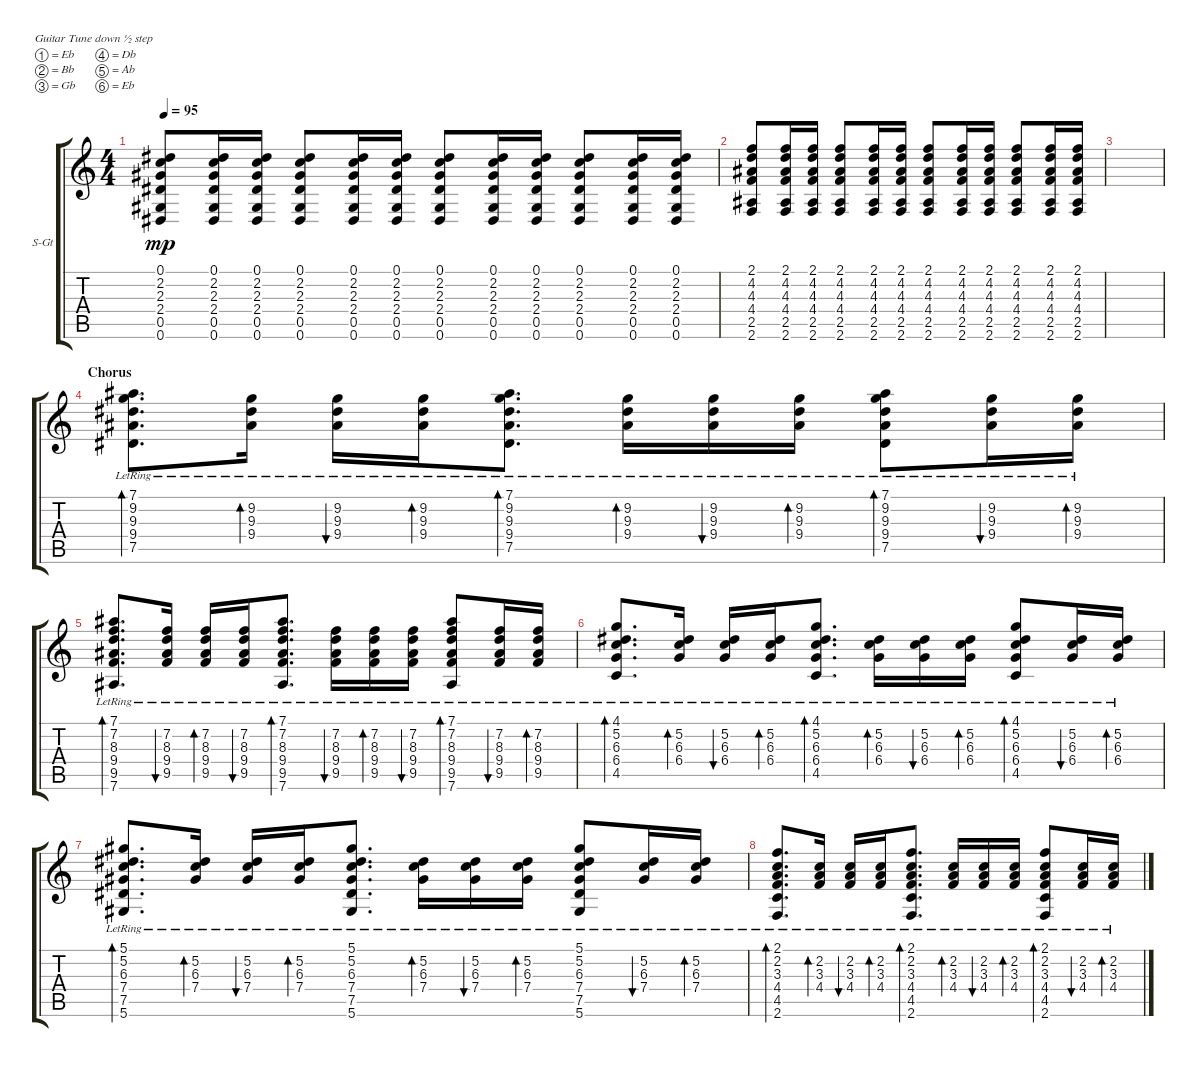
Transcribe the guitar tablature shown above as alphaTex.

\defaultSystemsLayout 4
\bracketExtendMode groupsimilarinstruments
\firstSystemTrackNameOrientation horizontal
\otherSystemsTrackNameOrientation horizontal
\track ("Gitar 1 [Toru]" "S-Gt") {instrument acousticguitarsteel}
\staff {score tabs}
\tuning (Eb4 Bb3 Gb3 Db3 Ab2 Eb2)
\ts (4 4)
\tempo 95
\clef g2
\ks c
(0.6 0.5 2.4 2.3 2.2 0.1).8{dy mp} (0.6 0.5 0.1 2.4 2.3 2.2).16 (0.6 0.5 0.1 2.4 2.2 2.3).16 (0.6 0.5 0.1 2.4 2.3 2.2).8 (0.6 0.5 0.1 2.4 2.2 2.3).16 (0.6 0.5 0.1 2.4 2.3 2.2).16 (0.6 0.5 0.1 2.4 2.3 2.2).8 (0.6 0.5 0.1 2.4 2.3 2.2).16 (0.6 0.5 0.1 2.4 2.3 2.2).16 (0.6 0.5 0.1 2.4 2.3 2.2).8 (0.6 0.5 0.1 2.4 2.3 2.2).16 (0.6 0.5 0.1 2.4 2.3 2.2).16 |
(2.6 2.5 4.4 4.3 4.2 2.1).8 (2.6 2.5 2.1 4.4 4.3 4.2).16 (2.6 2.5 2.1 4.4 4.2 4.3).16 (2.6 2.5 2.1 4.4 4.3 4.2).8 (2.6 2.5 2.1 4.4 4.2 4.3).16 (2.6 2.5 2.1 4.4 4.3 4.2).16 (2.6 2.5 2.1 4.4 4.3 4.2).8 (2.6 2.5 2.1 4.4 4.3 4.2).16 (2.6 2.5 2.1 4.4 4.3 4.2).16 (2.6 2.5 2.1 4.4 4.3 4.2).8 (2.6 2.5 2.1 4.4 4.3 4.2).16 (2.6 2.5 2.1 4.4 4.3 4.2).16 |
|
\section ("" "Chorus")
(7.5{lr} 9.4{lr} 9.3{lr} 9.2{lr} 7.1{lr}).8{d bd 119} (9.4{lr} 9.3{lr} 9.2{lr}).16{bd 30} (9.4{lr} 9.3{lr} 9.2{lr}).16{bu 30} (9.4{lr} 9.3{lr} 9.2{lr}).16{bd 30} (7.5{lr} 9.4{lr} 9.3{lr} 9.2{lr} 7.1{lr}).8{d bd 30} (9.4{lr} 9.3{lr} 9.2{lr}).16{bd 30} (9.4{lr} 9.3{lr} 9.2{lr}).16{bu 30} (9.4{lr} 9.3{lr} 9.2{lr}).16{bd 30} (7.5{lr} 9.4{lr} 9.3{lr} 9.2{lr} 7.1{lr}).8{bd 30} (9.4{lr} 9.3{lr} 9.2{lr}).16{bu 30} (9.4{lr} 9.3{lr} 9.2{lr}).16{bd 30} |
(9.5{lr} 9.4{lr} 8.3{lr} 7.2{lr} 7.1{lr} 7.6{lr}).8{d bd 30} (9.4{lr} 8.3{lr} 7.2{lr} 9.5{lr}).16{bu 30} (9.4{lr} 8.3{lr} 9.5{lr} 7.2{lr}).16{bd 30} (9.4{lr} 8.3{lr} 9.5{lr} 7.2{lr}).16{bu 30} (9.5{lr} 9.4{lr} 8.3{lr} 7.2{lr} 7.1{lr} 7.6{lr}).8{d bd 30} (9.4{lr} 8.3{lr} 9.5{lr} 7.2{lr}).16{bu 30} (9.4{lr} 8.3{lr} 9.5{lr} 7.2{lr}).16{bd 30} (9.4{lr} 8.3{lr} 9.5{lr} 7.2{lr}).16{bu 30} (9.5{lr} 9.4{lr} 8.3{lr} 7.2{lr} 7.1{lr} 7.6{lr}).8{bd 30} (9.4{lr} 8.3{lr} 9.5{lr} 7.2{lr}).16{bu 30} (9.4{lr} 8.3{lr} 9.5{lr} 7.2{lr}).16{bd 30} |
(4.5{lr} 6.4{lr} 6.3{lr} 5.2{lr} 4.1{lr}).8{d bd 30} (6.4{lr} 6.3{lr} 5.2{lr}).16{bd 30} (6.4{lr} 6.3{lr} 5.2{lr}).16{bu 30} (6.4{lr} 5.2{lr} 6.3).16{bd 30} (4.5{lr} 6.4{lr} 6.3{lr} 5.2{lr} 4.1{lr}).8{d bd 30} (6.4{lr} 6.3{lr} 5.2{lr}).16{bd 30} (6.4{lr} 6.3{lr} 5.2{lr}).16{bu 30} (6.4{lr} 6.3{lr} 5.2{lr}).16{bd 30} (4.5{lr} 6.4{lr} 6.3{lr} 4.1{lr} 5.2).8{bd 30} (6.4{lr} 6.3{lr} 5.2{lr}).16{bu 30} (6.4{lr} 5.2{lr} 6.3).16{bd 30} |
(7.5{lr} 7.4{lr} 6.3{lr} 5.2{lr} 5.1{lr} 5.6{lr}).8{d bd 30} (7.4{lr} 6.3{lr} 5.2{lr}).16{bd 30} (7.4{lr} 6.3{lr} 5.2{lr}).16{bu 30} (7.4{lr} 6.3{lr} 5.2{lr}).16{bd 30} (7.5{lr} 7.4{lr} 6.3{lr} 5.2{lr} 5.1{lr} 5.6{lr}).8{d} (7.4{lr} 6.3{lr} 5.2{lr}).16{bd 30} (7.4{lr} 6.3{lr} 5.2{lr}).16{bu 30} (7.4{lr} 6.3{lr} 5.2{lr}).16{bd 30} (7.5{lr} 7.4{lr} 6.3{lr} 5.2{lr} 5.1{lr} 5.6{lr}).8 (7.4{lr} 6.3{lr} 5.2{lr}).16{bu 30} (7.4{lr} 6.3{lr} 5.2{lr}).16{bd 30} |
(4.5{lr} 4.4{lr} 3.3{lr} 2.2{lr} 2.1{lr} 2.6).8{d bd 30} (4.4{lr} 3.3{lr} 2.2{lr}).16{bd 30} (4.4{lr} 3.3{lr} 2.2{lr}).16{bu 30} (4.4{lr} 3.3{lr} 2.2{lr}).16{bd 30} (4.5{lr} 4.4{lr} 3.3{lr} 2.2{lr} 2.1{lr} 2.6).8{d bd 30} (4.4{lr} 3.3{lr} 2.2{lr}).16{bd 30} (4.4{lr} 3.3{lr} 2.2{lr}).16{bu 30} (4.4{lr} 3.3{lr} 2.2{lr}).16{bd 30} (4.5{lr} 4.4{lr} 3.3{lr} 2.2{lr} 2.1{lr} 2.6).8{bd 30} (4.4{lr} 3.3{lr} 2.2{lr}).16{bu 30} (4.4{lr} 3.3{lr} 2.2{lr}).16{bd 30}
